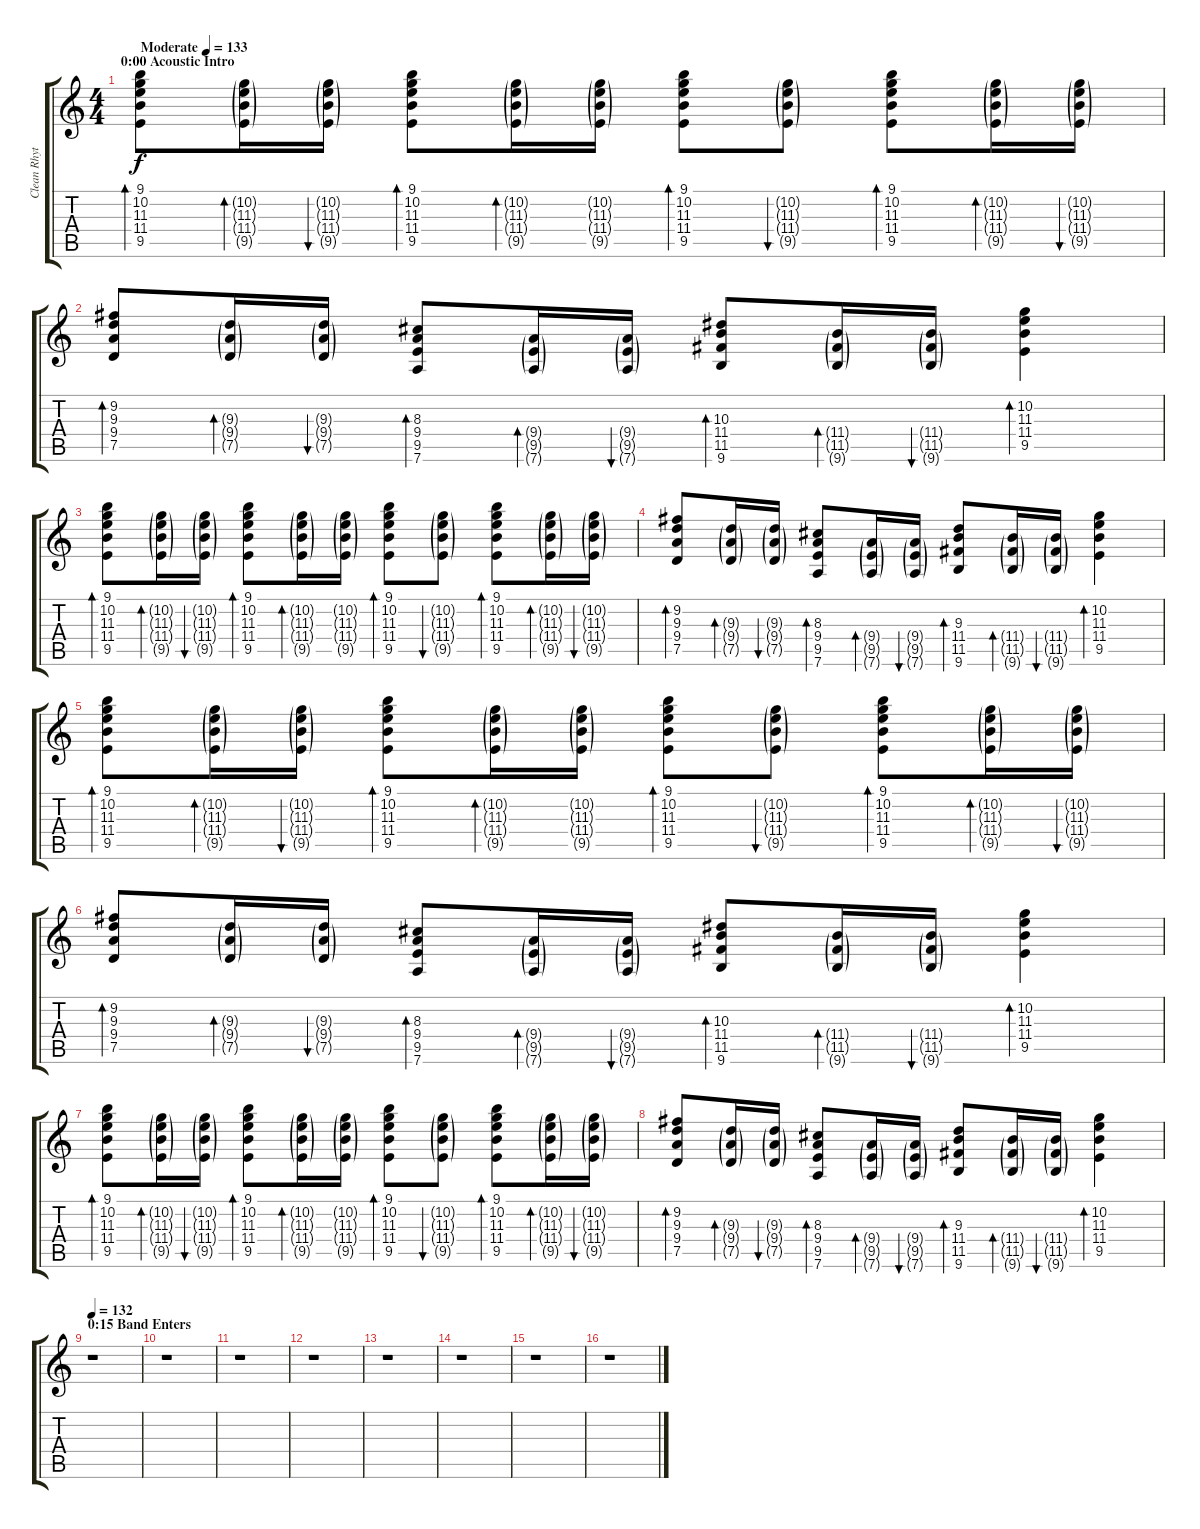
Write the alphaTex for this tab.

\track ("Clean Rhythm Guitar" "Clean Rhyt") {instrument acousticguitarsteel}
\staff {score tabs}
\tuning (D4 A3 F3 C3 G2 D2) {hide}
\ts (4 4)
\section ("" "0:00 Acoustic Intro")
\tempo (133 "Moderate")
\clef g2
\ks c
(9.1 10.2 11.3 11.4 9.5).8{bd 120 dy f instrument acousticguitarsteel} (10.2{g} 11.3{g} 11.4{g} 9.5{g}).16{bd 120} (10.2{g} 11.3{g} 11.4{g} 9.5{g}).16{bu 120} (9.1 10.2 11.3 11.4 9.5).8{bd 120} (10.2{g} 11.3{g} 11.4{g} 9.5{g}).16{bd 120} (10.2{g} 11.3{g} 11.4{g} 9.5{g}).16 (9.1 10.2 11.3 11.4 9.5).8{bd 120} (10.2{g} 11.3{g} 11.4{g} 9.5{g}).8{bu 120} (9.1 10.2 11.3 11.4 9.5).8{bd 120} (10.2{g} 11.3{g} 11.4{g} 9.5{g}).16{bd 120} (10.2{g} 11.3{g} 11.4{g} 9.5{g}).16{bu 120} |
(9.2 9.3 9.4 7.5).8{bd 120} (9.3{g} 9.4{g} 7.5{g}).16{bd 120} (9.3{g} 9.4{g} 7.5{g}).16{bu 120} (8.3 9.4 9.5 7.6).8{bd 120} (9.4{g} 9.5{g} 7.6{g}).16{bd 120} (9.4{g} 9.5{g} 7.6{g}).16{bu 120} (10.3 11.4 11.5 9.6).8{bd 120} (11.4{g} 11.5{g} 9.6{g}).16{bd 120} (11.4{g} 11.5{g} 9.6{g}).16{bu 120} (10.2 11.3 11.4 9.5).4{bd 120} |
(9.1 10.2 11.3 11.4 9.5).8{bd 120} (10.2{g} 11.3{g} 11.4{g} 9.5{g}).16{bd 120} (10.2{g} 11.3{g} 11.4{g} 9.5{g}).16{bu 120} (9.1 10.2 11.3 11.4 9.5).8{bd 120} (10.2{g} 11.3{g} 11.4{g} 9.5{g}).16{bd 120} (10.2{g} 11.3{g} 11.4{g} 9.5{g}).16 (9.1 10.2 11.3 11.4 9.5).8{bd 120} (10.2{g} 11.3{g} 11.4{g} 9.5{g}).8{bu 120} (9.1 10.2 11.3 11.4 9.5).8{bd 120} (10.2{g} 11.3{g} 11.4{g} 9.5{g}).16{bd 120} (10.2{g} 11.3{g} 11.4{g} 9.5{g}).16{bu 120} |
(9.2 9.3 9.4 7.5).8{bd 120} (9.3{g} 9.4{g} 7.5{g}).16{bd 120} (9.3{g} 9.4{g} 7.5{g}).16{bu 120} (8.3 9.4 9.5 7.6).8{bd 120} (9.4{g} 9.5{g} 7.6{g}).16{bd 120} (9.4{g} 9.5{g} 7.6{g}).16{bu 120} (9.3 11.4 11.5 9.6).8{bd 120} (11.4{g} 11.5{g} 9.6{g}).16{bd 120} (11.4{g} 11.5{g} 9.6{g}).16{bu 120} (10.2 11.3 11.4 9.5).4{bd 120} |
(9.1 10.2 11.3 11.4 9.5).8{bd 120} (10.2{g} 11.3{g} 11.4{g} 9.5{g}).16{bd 120} (10.2{g} 11.3{g} 11.4{g} 9.5{g}).16{bu 120} (9.1 10.2 11.3 11.4 9.5).8{bd 120} (10.2{g} 11.3{g} 11.4{g} 9.5{g}).16{bd 120} (10.2{g} 11.3{g} 11.4{g} 9.5{g}).16 (9.1 10.2 11.3 11.4 9.5).8{bd 120} (10.2{g} 11.3{g} 11.4{g} 9.5{g}).8{bu 120} (9.1 10.2 11.3 11.4 9.5).8{bd 120} (10.2{g} 11.3{g} 11.4{g} 9.5{g}).16{bd 120} (10.2{g} 11.3{g} 11.4{g} 9.5{g}).16{bu 120} |
(9.2 9.3 9.4 7.5).8{bd 120} (9.3{g} 9.4{g} 7.5{g}).16{bd 120} (9.3{g} 9.4{g} 7.5{g}).16{bu 120} (8.3 9.4 9.5 7.6).8{bd 120} (9.4{g} 9.5{g} 7.6{g}).16{bd 120} (9.4{g} 9.5{g} 7.6{g}).16{bu 120} (10.3 11.4 11.5 9.6).8{bd 120} (11.4{g} 11.5{g} 9.6{g}).16{bd 120} (11.4{g} 11.5{g} 9.6{g}).16{bu 120} (10.2 11.3 11.4 9.5).4{bd 120} |
(9.1 10.2 11.3 11.4 9.5).8{bd 120} (10.2{g} 11.3{g} 11.4{g} 9.5{g}).16{bd 120} (10.2{g} 11.3{g} 11.4{g} 9.5{g}).16{bu 120} (9.1 10.2 11.3 11.4 9.5).8{bd 120} (10.2{g} 11.3{g} 11.4{g} 9.5{g}).16{bd 120} (10.2{g} 11.3{g} 11.4{g} 9.5{g}).16 (9.1 10.2 11.3 11.4 9.5).8{bd 120} (10.2{g} 11.3{g} 11.4{g} 9.5{g}).8{bu 120} (9.1 10.2 11.3 11.4 9.5).8{bd 120} (10.2{g} 11.3{g} 11.4{g} 9.5{g}).16{bd 120} (10.2{g} 11.3{g} 11.4{g} 9.5{g}).16{bu 120} |
(9.2 9.3 9.4 7.5).8{bd 120} (9.3{g} 9.4{g} 7.5{g}).16{bd 120} (9.3{g} 9.4{g} 7.5{g}).16{bu 120} (8.3 9.4 9.5 7.6).8{bd 120} (9.4{g} 9.5{g} 7.6{g}).16{bd 120} (9.4{g} 9.5{g} 7.6{g}).16{bu 120} (9.3 11.4 11.5 9.6).8{bd 120} (11.4{g} 11.5{g} 9.6{g}).16{bd 120} (11.4{g} 11.5{g} 9.6{g}).16{bu 120} (10.2 11.3 11.4 9.5).4{bd 120} |
\section ("" "0:15 Band Enters")
\tempo 132
r.1 |
r.1 |
r.1 |
r.1 |
r.1 |
r.1 |
r.1 |
r.1
